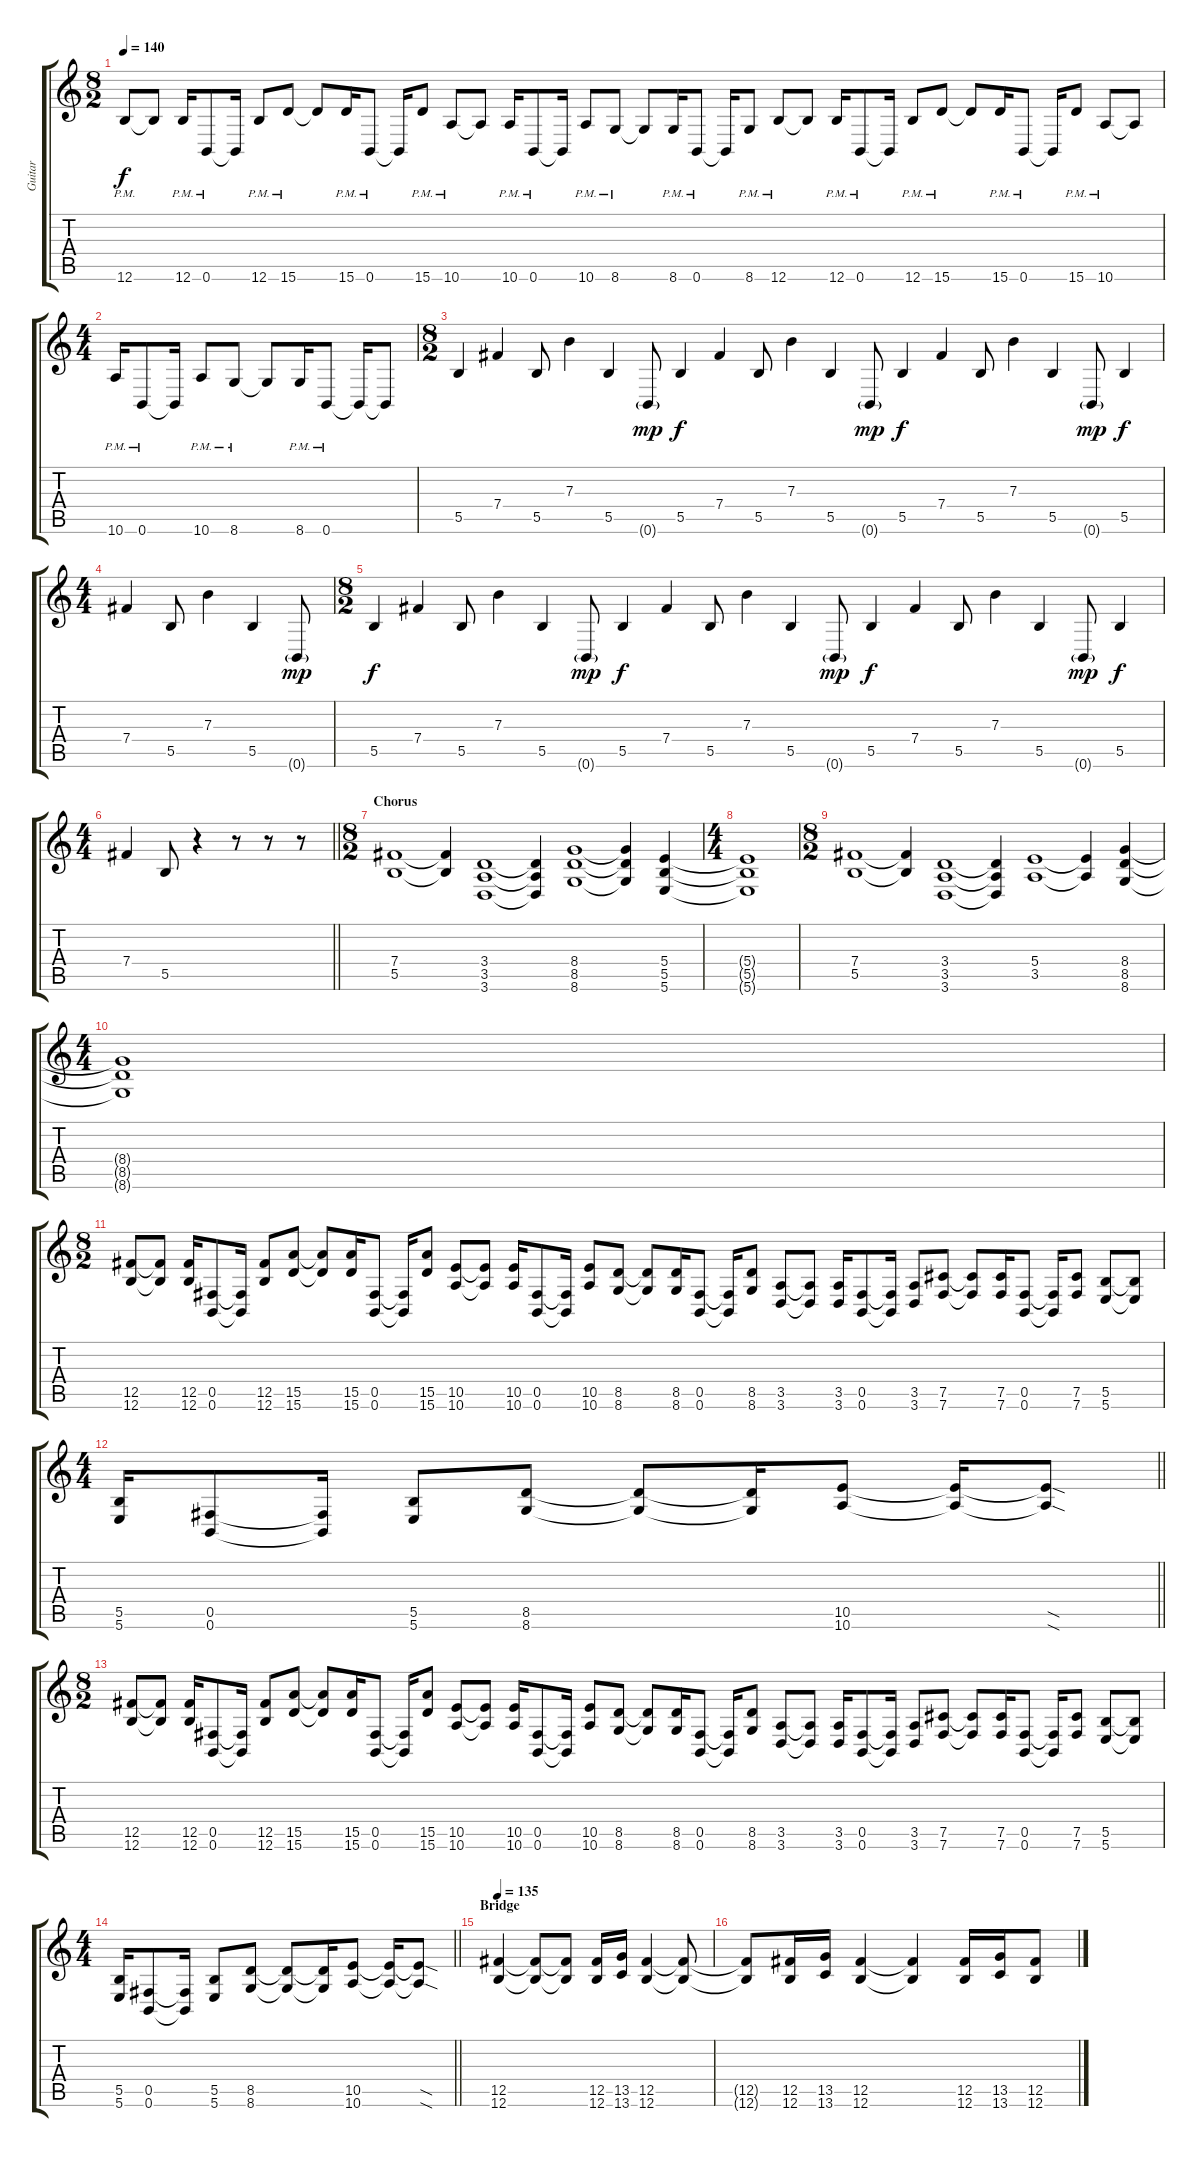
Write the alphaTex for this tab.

\track ("Guitar" "Guitar") {instrument distortionguitar}
\staff {score tabs}
\tuning (Db4 Ab3 E3 B2 Gb2 B1) {hide}
\ts (8 2)
\tempo 140
\clef g2
\ks c
12.6{pm}.8{dy f} 12.6{t}.8 12.6{pm}.16 0.6{pm}.8 0.6{t}.16 12.6{pm}.8 15.6{pm}.8 15.6{t}.8 15.6{pm}.16 0.6{pm}.8 0.6{t}.16 15.6{pm}.8 10.6{pm}.8 10.6{t}.8 10.6{pm}.16 0.6{pm}.8 0.6{t}.16 10.6{pm}.8 8.6{pm}.8 8.6{t}.8 8.6{pm}.16 0.6{pm}.8 0.6{t}.16 8.6{pm}.8 12.6{pm}.8 12.6{t}.8 12.6{pm}.16 0.6{pm}.8 0.6{t}.16 12.6{pm}.8 15.6{pm}.8 15.6{t}.8 15.6{pm}.16 0.6{pm}.8 0.6{t}.16 15.6{pm}.8 10.6{pm}.8 10.6{t}.8 |
\ts (4 4)
10.6{pm}.16 0.6{pm}.8 0.6{t}.16 10.6{pm}.8 8.6{pm}.8 8.6{t}.8 8.6{pm}.16 0.6{pm}.8 0.6{t}.16 0.6{t}.8 |
\ts (8 2)
5.5.4{volume 11} 7.4.4 5.5.8 7.3.4 5.5.4 0.6{g}.8{dy mp} 5.5.4{dy f} 7.4.4 5.5.8 7.3.4 5.5.4 0.6{g}.8{dy mp} 5.5.4{dy f} 7.4.4 5.5.8 7.3.4 5.5.4 0.6{g}.8{dy mp} 5.5.4{dy f} |
\ts (4 4)
7.4.4 5.5.8 7.3.4 5.5.4 0.6{g}.8{dy mp} |
\ts (8 2)
5.5.4{dy f} 7.4.4 5.5.8 7.3.4 5.5.4 0.6{g}.8{dy mp} 5.5.4{dy f} 7.4.4 5.5.8 7.3.4 5.5.4 0.6{g}.8{dy mp} 5.5.4{dy f} 7.4.4 5.5.8 7.3.4 5.5.4 0.6{g}.8{dy mp} 5.5.4{dy f} |
\ts (4 4)
\barLineRight lightlight
7.4.4 5.5.8 r.4 r.8 r.8 r.8 |
\ts (8 2)
\section ("" "Chorus")
(7.4 5.5).1{volume 16} (7.4{t} 5.5{t}).4 (3.4 3.5 3.6).1 (3.4{t} 3.5{t} 3.6{t}).4 (8.4 8.5 8.6).1 (8.4{t} 8.5{t} 8.6{t}).4 (5.4 5.5 5.6).4 |
\ts (4 4)
(5.4{t} 5.5{t} 5.6{t}).1 |
\ts (8 2)
(7.4 5.5).1 (7.4{t} 5.5{t}).4 (3.4 3.5 3.6).1 (3.4{t} 3.5{t} 3.6{t}).4 (5.4 3.5).1 (5.4{t} 3.5{t}).4 (8.4 8.5 8.6).4 |
\ts (4 4)
(8.4{t} 8.5{t} 8.6{t}).1 |
\ts (8 2)
(12.5 12.6).8 (12.5{t} 12.6{t}).8 (12.5 12.6).16 (0.5 0.6).8 (0.5{t} 0.6{t}).16 (12.5 12.6).8 (15.5 15.6).8 (15.5{t} 15.6{t}).8 (15.5 15.6).16 (0.5 0.6).8 (0.5{t} 0.6{t}).16 (15.5 15.6).8 (10.5 10.6).8 (10.5{t} 10.6{t}).8 (10.5 10.6).16 (0.5 0.6).8 (0.5{t} 0.6{t}).16 (10.5 10.6).8 (8.5 8.6).8 (8.5{t} 8.6{t}).8 (8.5 8.6).16 (0.5 0.6).8 (0.5{t} 0.6{t}).16 (8.5 8.6).8 (3.5 3.6).8 (3.5{t} 3.6{t}).8 (3.5 3.6).16 (0.5 0.6).8 (0.5{t} 0.6{t}).16 (3.5 3.6).8 (7.5 7.6).8 (7.5{t} 7.6{t}).8 (7.5 7.6).16 (0.5 0.6).8 (0.5{t} 0.6{t}).16 (7.5 7.6).8 (5.5 5.6).8 (5.5{t} 5.6{t}).8 |
\ts (4 4)
\barLineRight lightlight
(5.5 5.6).16 (0.5 0.6).8 (0.5{t} 0.6{t}).16 (5.5 5.6).8 (8.5 8.6).8 (8.5{t} 8.6{t}).8 (8.5{t} 8.6{t}).16 (10.5 10.6).8 (10.5{t} 10.6{t}).16 (10.5{sod t} 10.6{sod t}).8 |
\ts (8 2)
(12.5 12.6).8 (12.5{t} 12.6{t}).8 (12.5 12.6).16 (0.5 0.6).8 (0.5{t} 0.6{t}).16 (12.5 12.6).8 (15.5 15.6).8 (15.5{t} 15.6{t}).8 (15.5 15.6).16 (0.5 0.6).8 (0.5{t} 0.6{t}).16 (15.5 15.6).8 (10.5 10.6).8 (10.5{t} 10.6{t}).8 (10.5 10.6).16 (0.5 0.6).8 (0.5{t} 0.6{t}).16 (10.5 10.6).8 (8.5 8.6).8 (8.5{t} 8.6{t}).8 (8.5 8.6).16 (0.5 0.6).8 (0.5{t} 0.6{t}).16 (8.5 8.6).8 (3.5 3.6).8 (3.5{t} 3.6{t}).8 (3.5 3.6).16 (0.5 0.6).8 (0.5{t} 0.6{t}).16 (3.5 3.6).8 (7.5 7.6).8 (7.5{t} 7.6{t}).8 (7.5 7.6).16 (0.5 0.6).8 (0.5{t} 0.6{t}).16 (7.5 7.6).8 (5.5 5.6).8 (5.5{t} 5.6{t}).8 |
\ts (4 4)
\barLineRight lightlight
(5.5 5.6).16 (0.5 0.6).8 (0.5{t} 0.6{t}).16 (5.5 5.6).8 (8.5 8.6).8 (8.5{t} 8.6{t}).8 (8.5{t} 8.6{t}).16 (10.5 10.6).8 (10.5{t} 10.6{t}).16 (10.5{sod t} 10.6{sod t}).8 |
\section ("" "Bridge")
\tempo 135
(12.5 12.6).4 (12.5{t} 12.6{t}).8 (12.5{t} 12.6{t}).8 (12.5 12.6).16 (13.5 13.6).16 (12.5 12.6).4 (12.5{t} 12.6{t}).8 |
(12.5{t} 12.6{t}).8 (12.5 12.6).16 (13.5 13.6).16 (12.5 12.6).4 (12.5{t} 12.6{t}).4 (12.5 12.6).16 (13.5 13.6).16 (12.5 12.6).8
